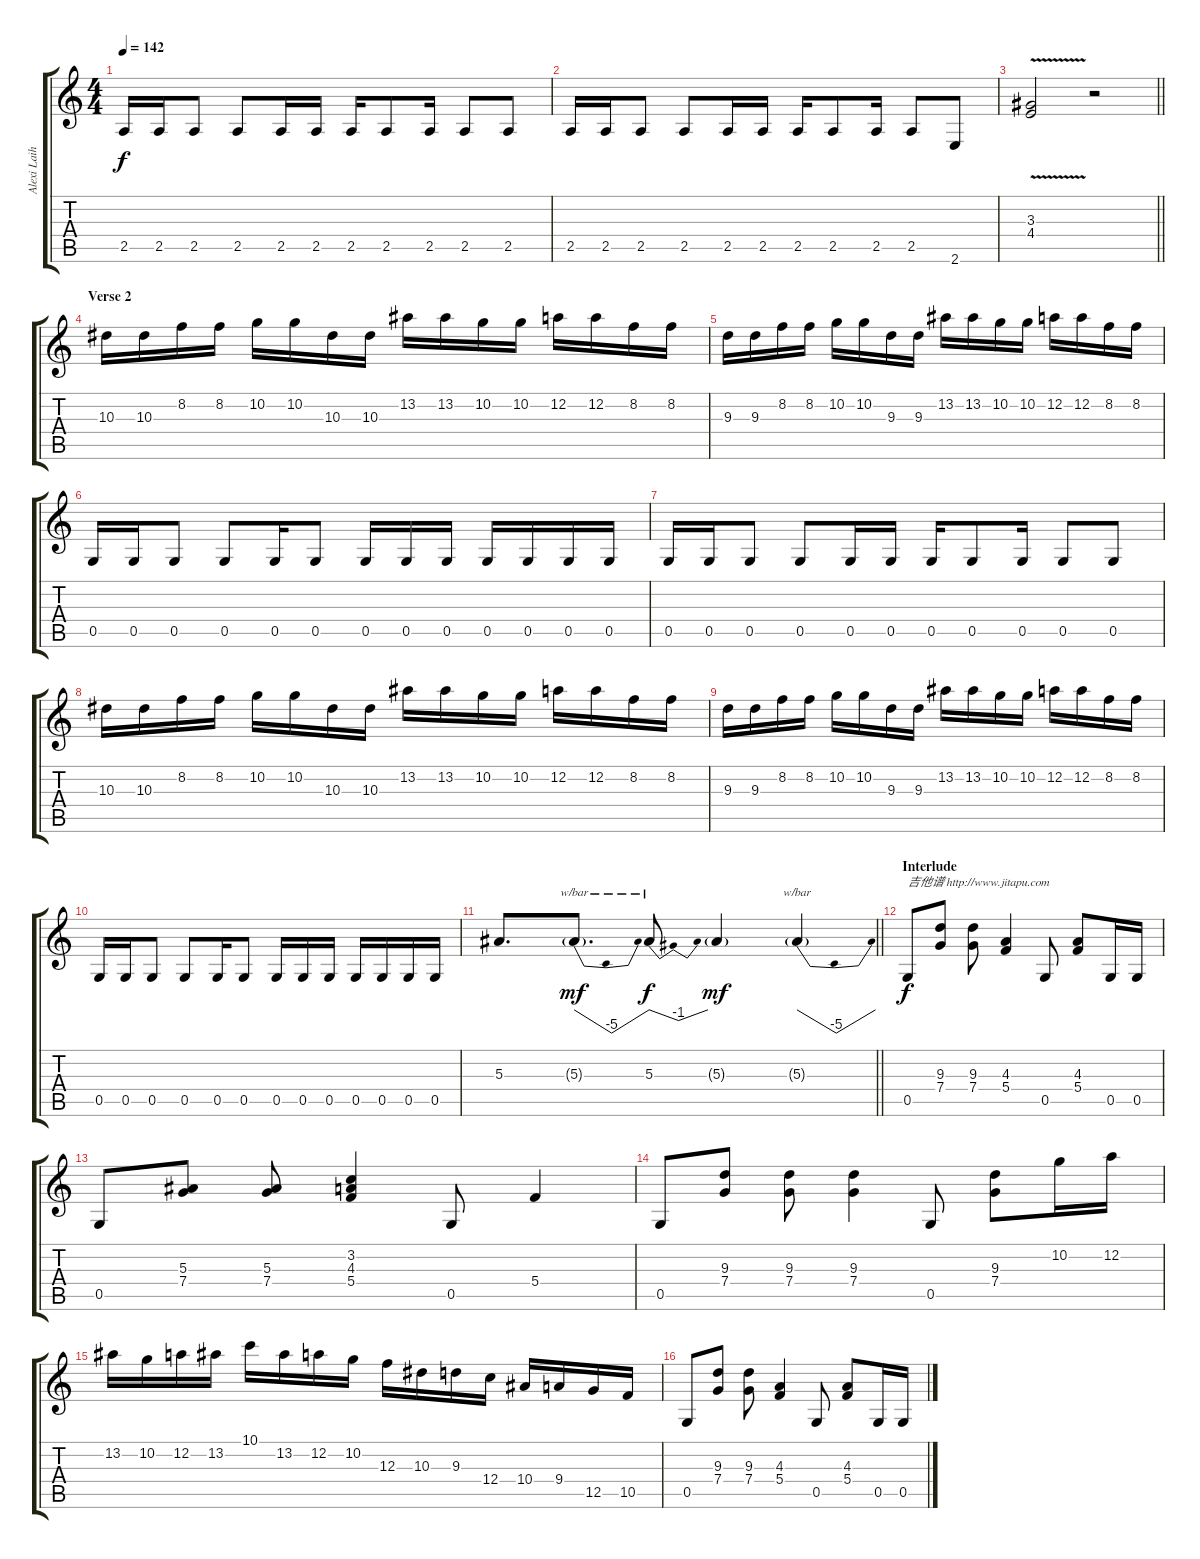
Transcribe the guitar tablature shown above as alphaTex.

\track ("Alexi Laiho" "Alexi Laih") {instrument overdrivenguitar}
\staff {score tabs}
\tuning (D4 A3 F3 C3 G2 D2) {hide}
\ts (4 4)
\tempo 142
\clef g2
\ks c
2.5.16{dy f} 2.5.16 2.5.8 2.5.8 2.5.16 2.5.16 2.5.16 2.5.8 2.5.16 2.5.8 2.5.8 |
2.5.16 2.5.16 2.5.8 2.5.8 2.5.16 2.5.16 2.5.16 2.5.8 2.5.16 2.5.8 2.6.8 |
\barLineRight lightlight
(3.3{v} 4.4{v}).2 r.2 |
\section ("" "Verse 2")
10.3.16 10.3.16 8.2.16 8.2.16 10.2.16 10.2.16 10.3.16 10.3.16 13.2.16 13.2.16 10.2.16 10.2.16 12.2.16 12.2.16 8.2.16 8.2.16 |
9.3.16 9.3.16 8.2.16 8.2.16 10.2.16 10.2.16 9.3.16 9.3.16 13.2.16 13.2.16 10.2.16 10.2.16 12.2.16 12.2.16 8.2.16 8.2.16 |
0.5.16 0.5.16 0.5.8 0.5.8 0.5.16 0.5.8 0.5.16 0.5.16 0.5.16 0.5.16 0.5.16 0.5.16 0.5.16 |
0.5.16 0.5.16 0.5.8 0.5.8 0.5.16 0.5.16 0.5.16 0.5.8 0.5.16 0.5.8 0.5.8 |
10.3.16 10.3.16 8.2.16 8.2.16 10.2.16 10.2.16 10.3.16 10.3.16 13.2.16 13.2.16 10.2.16 10.2.16 12.2.16 12.2.16 8.2.16 8.2.16 |
9.3.16 9.3.16 8.2.16 8.2.16 10.2.16 10.2.16 9.3.16 9.3.16 13.2.16 13.2.16 10.2.16 10.2.16 12.2.16 12.2.16 8.2.16 8.2.16 |
0.5.16 0.5.16 0.5.8 0.5.8 0.5.16 0.5.8 0.5.16 0.5.16 0.5.16 0.5.16 0.5.16 0.5.16 0.5.16 |
\barLineRight lightlight
5.3.8{d instrument guitarharmonics} 5.3{g}.8{d tbe (dip default 0 0 30 -20 60 0) dy mf} 5.3.8{tbe (dip default 0 0 30 -4 60 0) dy f} 5.3{g}.4{dy mf} 5.3{g}.4{tbe (dip default 0 0 30 -20 60 0)} |
\section ("" "Interlude")
0.5.8{txt "吉他谱 http://www.jitapu.com" dy f instrument overdrivenguitar} (9.3 7.4).8 (9.3 7.4).8 (4.3 5.4).4 0.5.8 (4.3 5.4).8 0.5.16 0.5.16 |
0.5.8 (5.3 7.4).8 (5.3 7.4).8 (3.2 4.3 5.4).4 0.5.8 5.4.4 |
0.5.8 (9.3 7.4).8 (9.3 7.4).8 (9.3 7.4).4 0.5.8 (9.3 7.4).8 10.2.16 12.2.16 |
13.2.16 10.2.16 12.2.16 13.2.16 10.1.16 13.2.16 12.2.16 10.2.16 12.3.16 10.3.16 9.3.16 12.4.16 10.4.16 9.4.16 12.5.16 10.5.16 |
0.5.8 (9.3 7.4).8 (9.3 7.4).8 (4.3 5.4).4 0.5.8 (4.3 5.4).8 0.5.16 0.5.16
